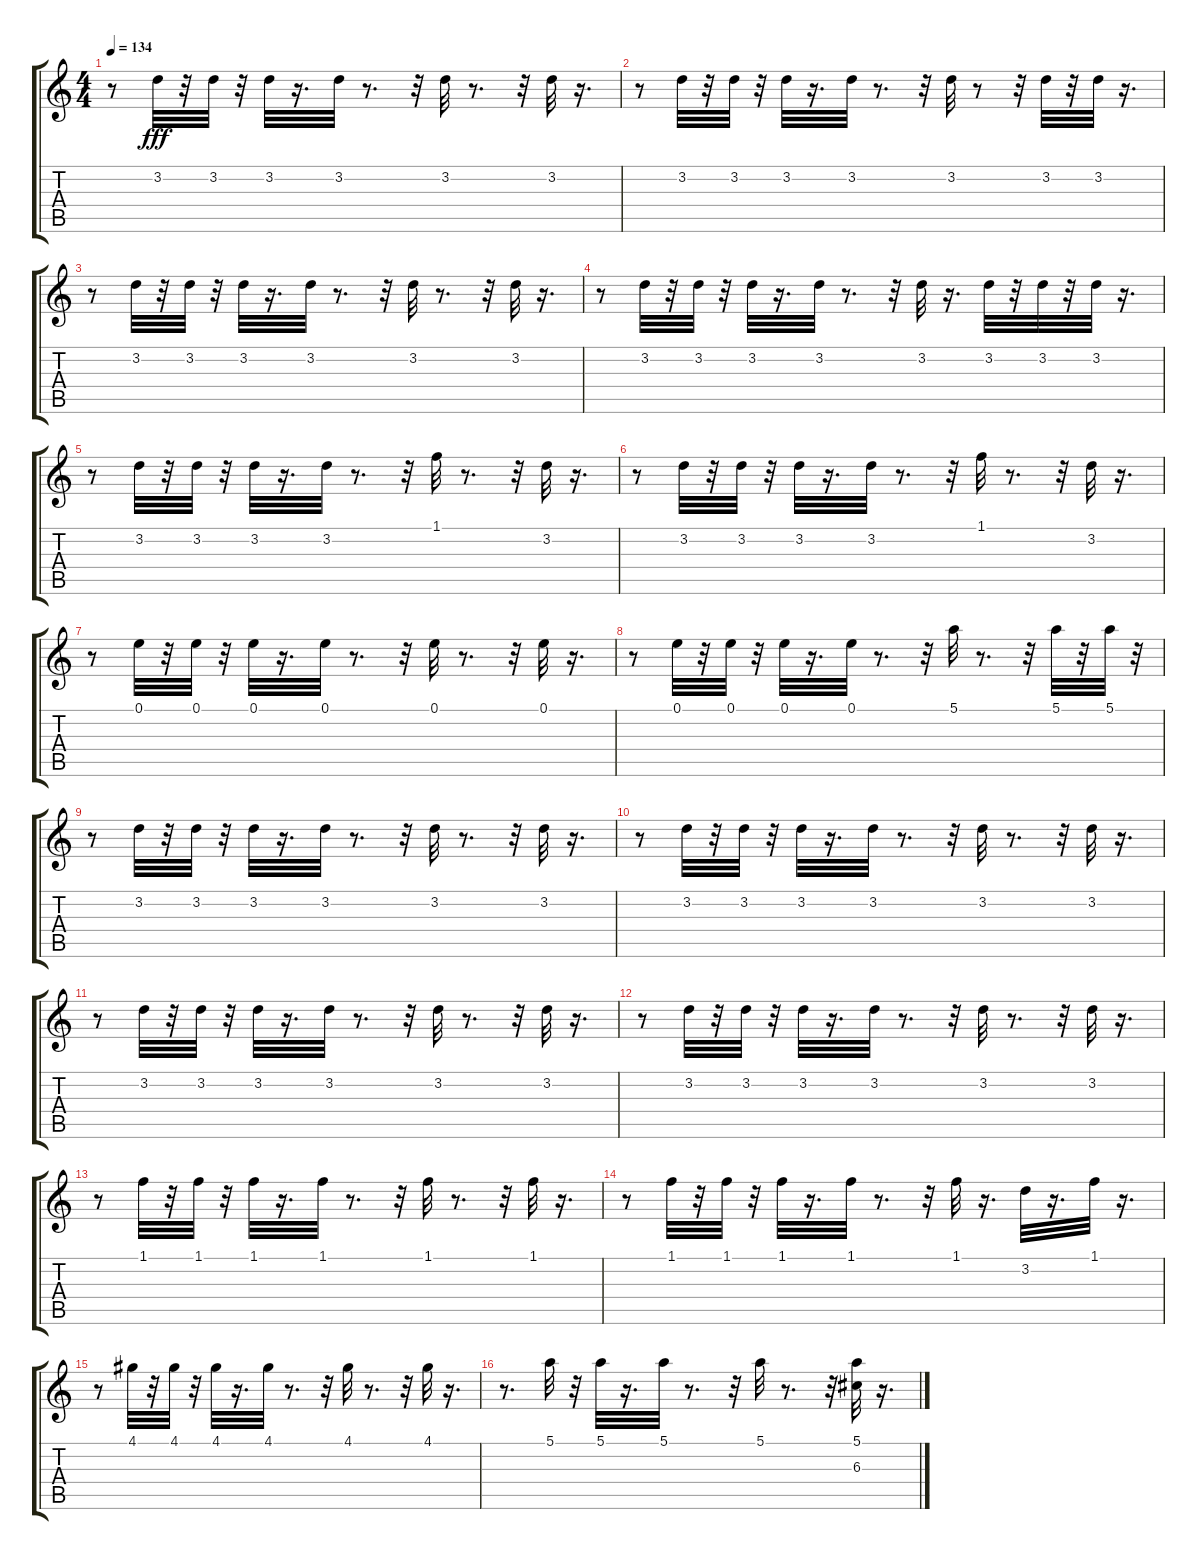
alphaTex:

\track "" {instrument electricguitarmuted}
\staff {score tabs}
\tuning (E4 B3 G3 D3 A2 E2) {hide}
\ts (4 4)
\tempo 134
\clef g2
\ks c
r.8{dy fff} 3.2.32 r.32 3.2.32 r.32 3.2.32 r.16{d} 3.2.32 r.8{d} r.32 3.2.32 r.8{d} r.32 3.2.32 r.16{d} |
r.8 3.2.32 r.32 3.2.32 r.32 3.2.32 r.16{d} 3.2.32 r.8{d} r.32 3.2.32 r.8 r.32 3.2.32 r.32 3.2.32 r.16{d} |
r.8 3.2.32 r.32 3.2.32 r.32 3.2.32 r.16{d} 3.2.32 r.8{d} r.32 3.2.32 r.8{d} r.32 3.2.32 r.16{d} |
r.8 3.2.32 r.32 3.2.32 r.32 3.2.32 r.16{d} 3.2.32 r.8{d} r.32 3.2.32 r.16{d} 3.2.32 r.32 3.2.32 r.32 3.2.32 r.16{d} |
r.8 3.2.32 r.32 3.2.32 r.32 3.2.32 r.16{d} 3.2.32 r.8{d} r.32 1.1.32 r.8{d} r.32 3.2.32 r.16{d} |
r.8 3.2.32 r.32 3.2.32 r.32 3.2.32 r.16{d} 3.2.32 r.8{d} r.32 1.1.32 r.8{d} r.32 3.2.32 r.16{d} |
r.8 0.1.32 r.32 0.1.32 r.32 0.1.32 r.16{d} 0.1.32 r.8{d} r.32 0.1.32 r.8{d} r.32 0.1.32 r.16{d} |
r.8 0.1.32 r.32 0.1.32 r.32 0.1.32 r.16{d} 0.1.32 r.8{d} r.32 5.1.32 r.8{d} r.32 5.1.32 r.32 5.1.32 r.32 |
r.8 3.2.32{volume 10} r.32 3.2.32 r.32 3.2.32 r.16{d} 3.2.32 r.8{d} r.32 3.2.32 r.8{d} r.32 3.2.32 r.16{d} |
r.8 3.2.32 r.32 3.2.32 r.32 3.2.32 r.16{d} 3.2.32 r.8{d} r.32 3.2.32 r.8{d} r.32 3.2.32 r.16{d} |
r.8 3.2.32 r.32 3.2.32 r.32 3.2.32 r.16{d} 3.2.32 r.8{d} r.32 3.2.32 r.8{d} r.32 3.2.32 r.16{d} |
r.8 3.2.32 r.32 3.2.32 r.32 3.2.32 r.16{d} 3.2.32 r.8{d} r.32 3.2.32 r.8{d} r.32 3.2.32 r.16{d} |
r.8 1.1.32 r.32 1.1.32 r.32 1.1.32 r.16{d} 1.1.32 r.8{d} r.32 1.1.32 r.8{d} r.32 1.1.32 r.16{d} |
r.8 1.1.32 r.32 1.1.32 r.32 1.1.32 r.16{d} 1.1.32 r.8{d} r.32 1.1.32 r.16{d} 3.2.32 r.16{d} 1.1.32 r.16{d} |
r.8 4.1.32 r.32 4.1.32 r.32 4.1.32 r.16{d} 4.1.32 r.8{d} r.32 4.1.32 r.8{d} r.32 4.1.32 r.16{d} |
r.8{d} 5.1.32 r.32 5.1.32 r.16{d} 5.1.32 r.8{d} r.32 5.1.32 r.8{d} r.32 (5.1 6.3).32 r.16{d}
